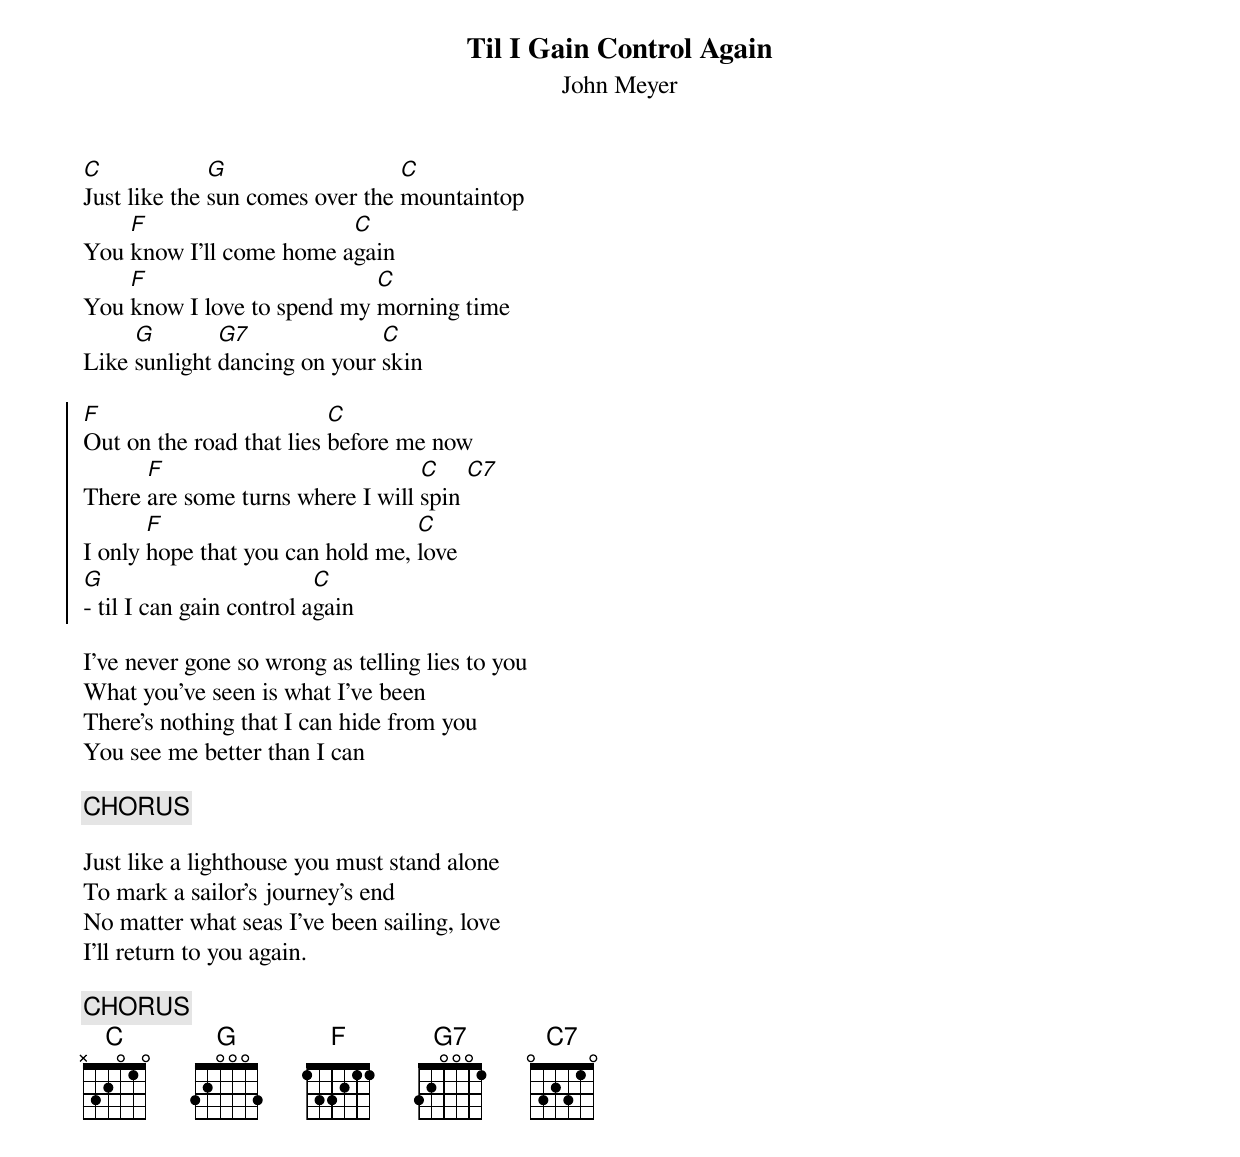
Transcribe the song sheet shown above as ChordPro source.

{t:Til I Gain Control Again}
{st:John Meyer}

[C]Just like the [G]sun comes over the [C]mountaintop
You [F]know I'll come home a[C]gain
You [F]know I love to spend my [C]morning time
Like [G]sunlight [G7]dancing on your [C]skin

{soc}
[F]Out on the road that lies [C]before me now
There [F]are some turns where I will [C]spin [C7]
I only [F]hope that you can hold me, [C]love
[G]- til I can gain control a[C]gain
{eoc}

I've never gone so wrong as telling lies to you
What you've seen is what I've been
There's nothing that I can hide from you
You see me better than I can

{c: CHORUS}

Just like a lighthouse you must stand alone
To mark a sailor's journey's end
No matter what seas I've been sailing, love
I'll return to you again.

{c: CHORUS}
